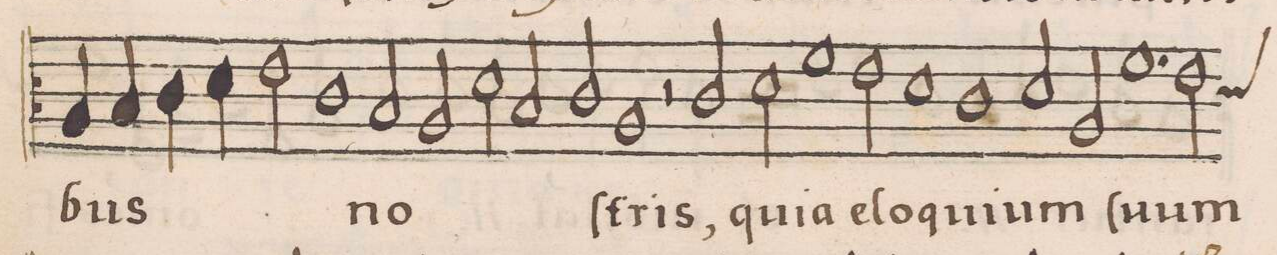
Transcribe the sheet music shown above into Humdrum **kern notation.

**kern	**text	**text
*I"CANTVS	*	*
*clefC3	*	*
*k[]	*	*
*met(C|)	*	*
*M2/1	*	*
4A/	-bus	.
4B/	.	.
4c\	.	.
4d\	.	.
=69-	=69-	=69-
2e\	.	.
1c	.	.
2B/	no-	.
=70-	=70-	=70-
2A/	.	.
2d\	.	.
2B/	.	.
2c/	.	.
=71-	=71-	=71-
1A	-ſtris,	.
2r	.	.
2c/	qui-	.
=72-	=72-	=72-
2d\	.	.
1f	-a	.
2e\	e-	.
=73-	=73-	=73-
1d	-lo-	.
1c	-qui-	.
=74-	=74-	=74-
2d/	-um	.
2A/	.	.
1.f	ſu-	.
=75-	=75-	=75-
*custos:d	*	*
2e\	-um	.
*-	*-	*-
